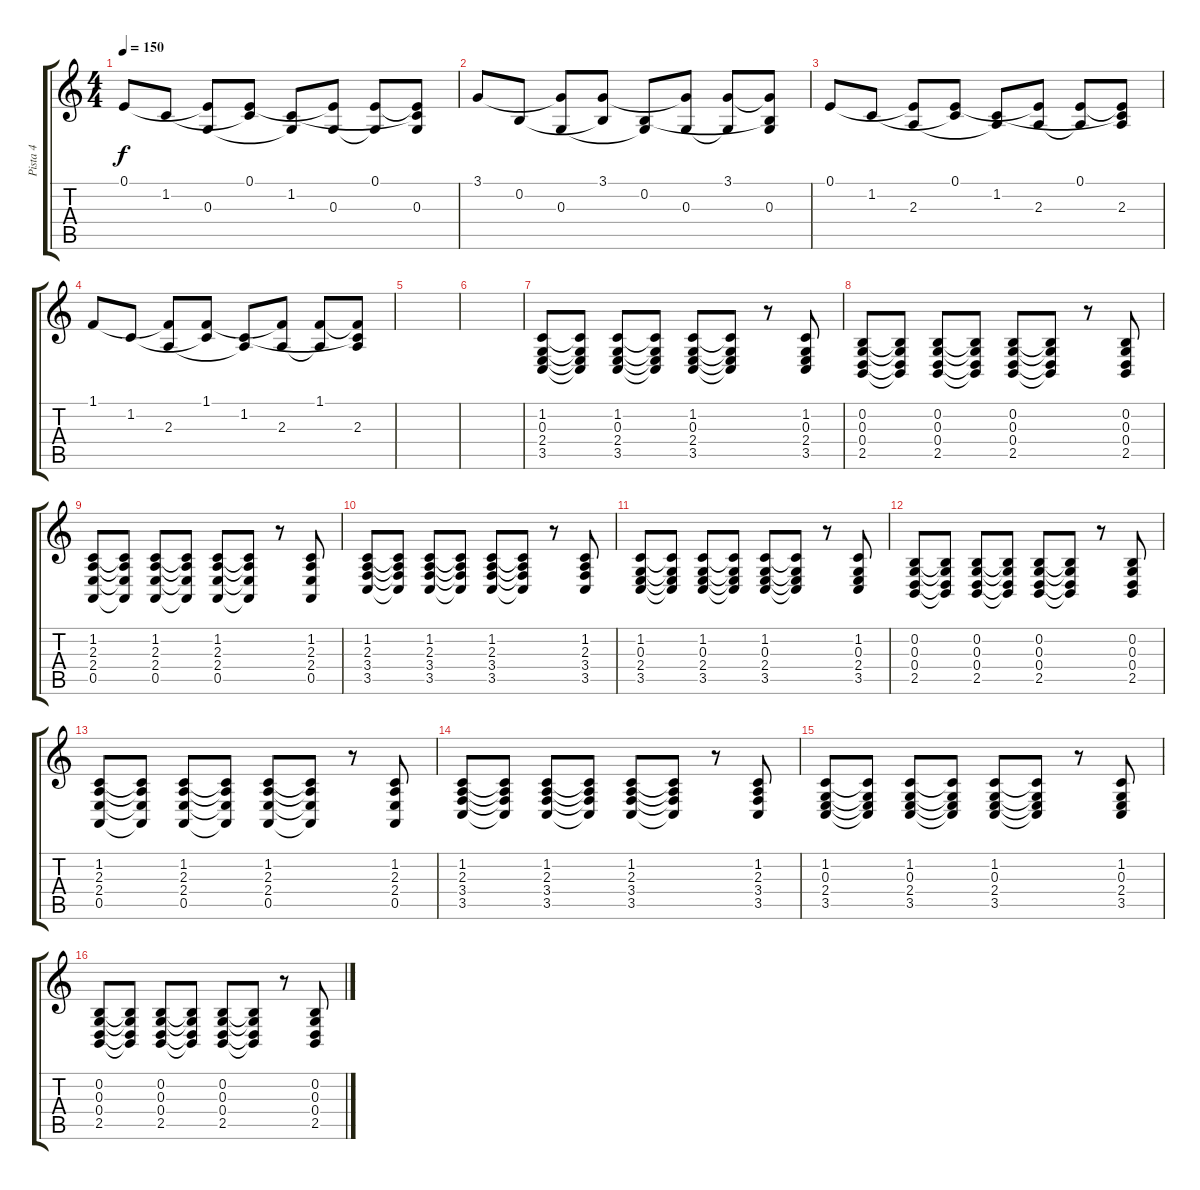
\track ("Pista 4" "Pista 4") {instrument acousticgrandpiano}
\staff {score tabs}
\tuning (E4 B3 G3 D3 A2 E2) {hide}
\ts (4 4)
\tempo 150
\clef g2
\ks c
0.1.8{dy f} 1.2.8 (0.1{t} 0.3).8 (0.1 1.2{t}).8 (1.2 0.3{t}).8 (0.1{t} 0.3).8 (0.1 0.3{t}).8 (0.1{t} 1.2{t} 0.3).8 |
3.1.8 0.2.8 (3.1{t} 0.3).8 (3.1 0.2{t}).8 (0.2 0.3{t}).8 (3.1{t} 0.3).8 (3.1 0.3{t}).8 (3.1{t} 0.2{t} 0.3).8 |
0.1.8 1.2.8 (0.1{t} 2.3).8 (0.1 1.2{t}).8 (1.2 2.3{t}).8 (0.1{t} 2.3).8 (0.1 2.3{t}).8 (0.1{t} 1.2{t} 2.3).8 |
1.1.8 1.2.8 (1.1{t} 2.3).8 (1.1 1.2{t}).8 (1.2 2.3{t}).8 (1.1{t} 2.3).8 (1.1 2.3{t}).8 (1.1{t} 1.2{t} 2.3).8 |
|
|
(1.2 0.3 2.4 3.5).8 (1.2{t} 0.3{t} 2.4{t} 3.5{t}).8 (1.2 0.3 2.4 3.5).8 (1.2{t} 0.3{t} 2.4{t} 3.5{t}).8 (1.2 0.3 2.4 3.5).8 (1.2{t} 0.3{t} 2.4{t} 3.5{t}).8 r.8 (1.2 0.3 2.4 3.5).8 |
(0.2 0.3 0.4 2.5).8 (0.2{t} 0.3{t} 0.4{t} 2.5{t}).8 (0.2 0.3 0.4 2.5).8 (0.2{t} 0.3{t} 0.4{t} 2.5{t}).8 (0.2 0.3 0.4 2.5).8 (0.2{t} 0.3{t} 0.4{t} 2.5{t}).8 r.8 (0.2 0.3 0.4 2.5).8 |
(1.2 2.3 2.4 0.5).8 (1.2{t} 2.3{t} 2.4{t} 0.5{t}).8 (1.2 2.3 2.4 0.5).8 (1.2{t} 2.3{t} 2.4{t} 0.5{t}).8 (1.2 2.3 2.4 0.5).8 (1.2{t} 2.3{t} 2.4{t} 0.5{t}).8 r.8 (1.2 2.3 2.4 0.5).8 |
(1.2 2.3 3.4 3.5).8 (1.2{t} 2.3{t} 3.4{t} 3.5{t}).8 (1.2 2.3 3.4 3.5).8 (1.2{t} 2.3{t} 3.4{t} 3.5{t}).8 (1.2 2.3 3.4 3.5).8 (1.2{t} 2.3{t} 3.4{t} 3.5{t}).8 r.8 (1.2 2.3 3.4 3.5).8 |
(1.2 0.3 2.4 3.5).8 (1.2{t} 0.3{t} 2.4{t} 3.5{t}).8 (1.2 0.3 2.4 3.5).8 (1.2{t} 0.3{t} 2.4{t} 3.5{t}).8 (1.2 0.3 2.4 3.5).8 (1.2{t} 0.3{t} 2.4{t} 3.5{t}).8 r.8 (1.2 0.3 2.4 3.5).8 |
(0.2 0.3 0.4 2.5).8 (0.2{t} 0.3{t} 0.4{t} 2.5{t}).8 (0.2 0.3 0.4 2.5).8 (0.2{t} 0.3{t} 0.4{t} 2.5{t}).8 (0.2 0.3 0.4 2.5).8 (0.2{t} 0.3{t} 0.4{t} 2.5{t}).8 r.8 (0.2 0.3 0.4 2.5).8 |
(1.2 2.3 2.4 0.5).8 (1.2{t} 2.3{t} 2.4{t} 0.5{t}).8 (1.2 2.3 2.4 0.5).8 (1.2{t} 2.3{t} 2.4{t} 0.5{t}).8 (1.2 2.3 2.4 0.5).8 (1.2{t} 2.3{t} 2.4{t} 0.5{t}).8 r.8 (1.2 2.3 2.4 0.5).8 |
(1.2 2.3 3.4 3.5).8 (1.2{t} 2.3{t} 3.4{t} 3.5{t}).8 (1.2 2.3 3.4 3.5).8 (1.2{t} 2.3{t} 3.4{t} 3.5{t}).8 (1.2 2.3 3.4 3.5).8 (1.2{t} 2.3{t} 3.4{t} 3.5{t}).8 r.8 (1.2 2.3 3.4 3.5).8 |
(1.2 0.3 2.4 3.5).8 (1.2{t} 0.3{t} 2.4{t} 3.5{t}).8 (1.2 0.3 2.4 3.5).8 (1.2{t} 0.3{t} 2.4{t} 3.5{t}).8 (1.2 0.3 2.4 3.5).8 (1.2{t} 0.3{t} 2.4{t} 3.5{t}).8 r.8 (1.2 0.3 2.4 3.5).8 |
(0.2 0.3 0.4 2.5).8 (0.2{t} 0.3{t} 0.4{t} 2.5{t}).8 (0.2 0.3 0.4 2.5).8 (0.2{t} 0.3{t} 0.4{t} 2.5{t}).8 (0.2 0.3 0.4 2.5).8 (0.2{t} 0.3{t} 0.4{t} 2.5{t}).8 r.8 (0.2 0.3 0.4 2.5).8
